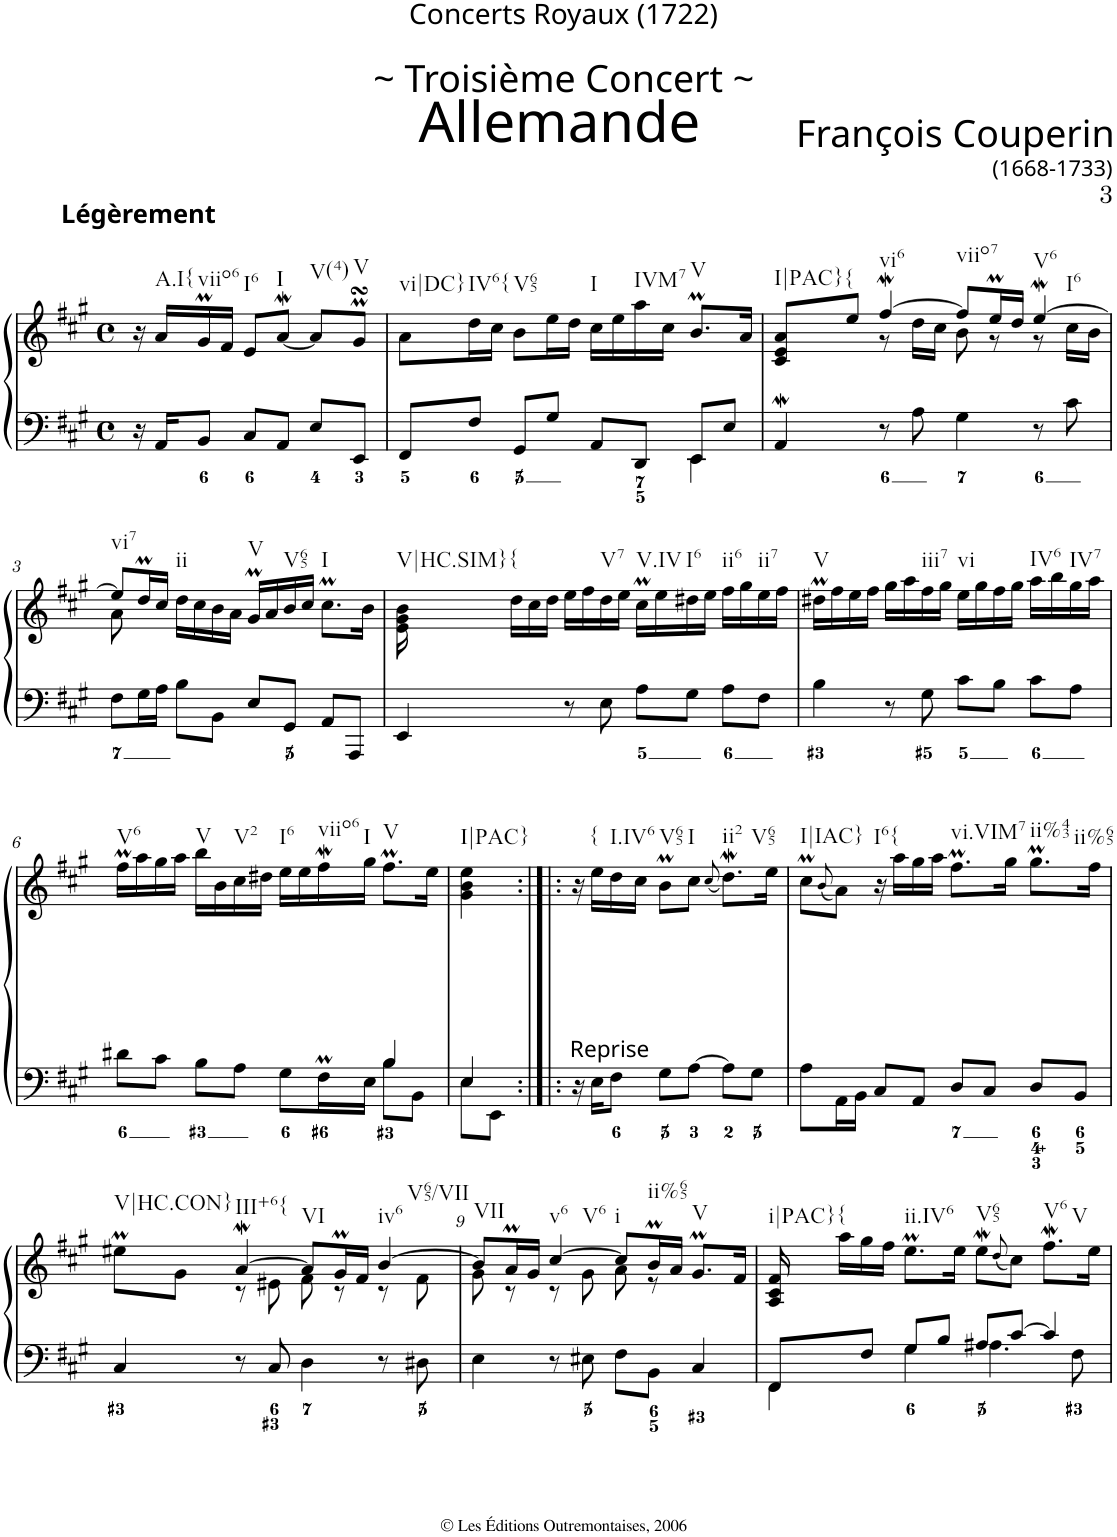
**kern	**kern
*part1	*part1
*staff2	*staff1
*I"Clavecin	*
*clefF4	*clefG2
*k[f#c#g#]	*k[f#c#g#]
*A:	*A:
*M4/4	*M4/4
*met(c)	*met(c)
=	=
!	!LO:TX:a:B:t=Légèrement
16r	16r
!	!LO:TX:b:t=A.I{
16AA/KL	16a/LL
!	!LO:TX:b:t=viio6
8BB/J	16g#m/
.	16f#/JJ
!	!LO:TX:b:t=I6
8C#/L	8e/L
!	!LO:TX:b:t=I
8AA/J	[8aw/J
!	!LO:TX:b:t=V(4)
8E/L	8a/L]
!	!LO:TX:b:t=V
8EE/J	8g#sSsSm/J
=1	=1
*^	*
!	!	!LO:TX:b:t=vi|DC}
8FF#/L	2.ryy	8a\L
!	!	!LO:TX:b:t=IV6{
8F#/J	.	16dd\L
.	.	16cc#\JJ
!	!	!LO:TX:b:t=V65
8GG#/L	.	8b\L
8G#/J	.	16ee\L
.	.	16dd\JJ
!	!	!LO:TX:b:t=I
8AA/L	.	16cc#\LL
.	.	16ee\
!	!	!LO:TX:b:t=IVM7
8DD/J	.	16aa\
.	.	16cc#\JJ
!	!	!LO:TX:b:t=V
8EE/L	4EE\	8.bM/L
8E/J	.	.
.	.	16a/Jk
*v	*v	*
=2	=2
*	*^
!	!LO:TX:b:t=I|PAC}	!
4AAw/	8c#/ 8e/ 8a/L	4ryy
!	!LO:TX:b:t={	!
.	8ee/J	.
!	!LO:TX:b:t=vi6	!
8r	[>4ff#W/	8r
8A\	.	16dd\LL
.	.	16cc#\JJ
!	!LO:TX:b:t=viio7	!
4G#\	8ff#/L]	8b\
.	16eeM/L	8r
.	16dd/JJ	.
!	!LO:TX:b:t=V6	!
!	!LO:TX:b:t=I6	!
8r	[>4eeW/	8r
8c#\	.	16cc#\LL
.	.	16b\JJ
!!LO:LB:g=z	!!
=3	=3	=3
!	!LO:TX:b:t=vi7	!
8F#\L	8ee/L]	8a\
16G#\L	16ddM/L	2..ryy
16A\JJ	16cc#/JJ	.
!	!LO:TX:b:t=ii	!
8B\L	16dd\LL	.
.	16cc#\	.
8BB\J	16b\	.
.	16a\JJ	.
!	!LO:TX:b:t=V	!
8E/L	16g#m/LL	.
.	16a/	.
!	!LO:TX:b:t=V65	!
8GG#/J	16b/	.
.	16cc#/JJ	.
!	!LO:TX:b:t=I	!
8AA/L	8.cc#m\L	.
8AAA/J	.	.
.	16b\Jk	.
*	*v	*v
=4	=4
!	!LO:TX:b:t=V|HC.SIM}
4EE/	16e\ 16g#\ 16b\
!	!LO:TX:b:t={
.	16dd\LL
.	16cc#\
.	16dd\JJ
8r	16ee\LL
.	16ff#\
!	!LO:TX:b:t=V7
8E\	16dd\
.	16ee\JJ
!	!LO:TX:b:t=V.IV
8A\L	16cc#m\LL
.	16ee\
!	!LO:TX:b:t=I6
8G#\J	16dd#X\
.	16ee\JJ
!	!LO:TX:b:t=ii6
8A\L	16ff#\LL
.	16gg#\
!	!LO:TX:b:t=ii7
8F#\J	16ee\
.	16ff#\JJ
=5	=5
!	!LO:TX:b:t=V
4B\	16dd#Xm\LL
.	16ff#\
.	16ee\
.	16ff#\JJ
8r	16gg#\LL
.	16aa\
!	!LO:TX:b:t=iii7
8G#\	16ff#\
.	16gg#\JJ
!	!LO:TX:b:t=vi
8c#\L	16ee\LL
.	16gg#\
8B\J	16ff#\
.	16gg#\JJ
!	!LO:TX:b:t=IV6
8c#\L	16aa\LL
.	16bb\
!	!LO:TX:b:t=IV7
8A\J	16gg#\
.	16aa\JJ
!!LO:LB:g=z
=6	=6
*^	*
!	!	!LO:TX:b:t=V6
8d#X\L	2.ryy	16ff#M\LL
.	.	16aa\
8c#\J	.	16gg#\
.	.	16aa\JJ
!	!	!LO:TX:b:t=V
8B\L	.	16bb\LL
.	.	16b\
!	!	!LO:TX:b:t=V2
8A\J	.	16cc#\
.	.	16dd#X\JJ
!	!	!LO:TX:b:t=I6
8G#\L	.	16ee\LL
.	.	16ee\
!	!	!LO:TX:b:t=viio6
16F#M\L	.	16ff#W\
!	!	!LO:TX:b:t=I
16E\JJ	.	16gg#\JJ
!	!	!LO:TX:b:t=V
4B/	8B\L	8.ff#M\L
.	8BB\J	.
.	.	16ee\Jk
=7	=7	=7
!	!	!LO:TX:b:t=I|PAC}
4E/	8E\L	4g#\ 4b\ 4ee\
.	8EE\J	.
=7X1:|!|:	=7X1:|!|:	=7X1:|!|:
!	!	!LO:TX:b:t=Reprise
*v	*v	*
16r	16r
!	!LO:TX:b:t={
16E\KL	16ee\LL
!	!LO:TX:b:t=I.IV6
8F#\J	16dd\
.	16cc#\JJ
!	!LO:TX:b:t=V65
8G#\L	8bM\L
!	!LO:TX:b:t=I
[8A\J	8cc#\J
.	(<8qcc#/
!	!LO:TX:b:t=ii2
!	!LO:TX:b:t=V65
8A\L]	8.ddw\L)
8G#\J	.
.	16ee\Jk
=8	=8
!	!LO:TX:b:t=I|IAC}
8A\L	8cc#m\L
.	(<8qb/
16AA\L	8a\J)
16BB\JJ	.
!	!LO:TX:b:t=I6{
8C#/L	16r
.	16aa\LL
8AA/J	16gg#\
.	16aa\JJ
!	!LO:TX:b:t=vi.VIM7
8D/L	8.ff#M\L
8C#/J	.
.	16gg#\Jk
!	!LO:TX:b:t=ii%43
!	!LO:TX:b:t=ii%65
8D/L	8.gg#m\L
8BB/J	.
.	16ff#\Jk
!!LO:LB:g=z
=8X2	=8X2
*	*^
!	!LO:TX:b:t=V|HC.CON}	!
4C#/	8ee#Xm\L	4ryy
.	8g#\J	.
!	!LO:TX:b:t=III+6{	!
8r	[>4aw/	8r
8C#/	.	8e#X\
!	!LO:TX:b:t=VI	!
4D\	8a/L]	8f#\
.	16g#m/L	8r
.	16f#/JJ	.
!	!LO:TX:b:t=iv6	!
!	!LO:TX:b:t=V65/VII	!
8r	[>4b/	8r
8D#X\	.	8f#\
=9	=9	=9
!	!LO:TX:b:t=VII	!
4E\	8b/L]	8g#\
.	16aM/L	8r
.	16g#/JJ	.
!	!LO:TX:b:t=v6	!
!	!LO:TX:b:t=V6	!
8r	[>4cc#/	8r
8E#X\	.	8g#\
!	!LO:TX:b:t=i	!
8F#\L	8cc#/L]	8a\
!	!LO:TX:b:t=ii%65	!
8BB\J	16bM/L	8r
.	16a/JJ	.
!	!LO:TX:b:t=V	!
4C#/	8.g#m/L	4ryy
.	16f#/Jk	.
*	*v	*v
=10	=10
*^	*
!	!	!LO:TX:b:t=i|PAC}
8FF#/L	4FF#\	16A/ 16c#/ 16f#/
!	!	!LO:TX:b:t={
.	.	16aa\LL
8F#/J	.	16gg#\
.	.	16ff#\JJ
!	!	!LO:TX:b:t=ii.IV6
8G#/L	4G#\	8.eeM\L
8B/J	.	.
.	.	16ee\Jk
!	!	!LO:TX:b:t=V65
8A#X/L	4.A#\	8eeW\L
.	.	(<8qdd/
[>8c#/J	.	8cc#\J)
!	!	!LO:TX:b:t=V6
!	!	!LO:TX:b:t=V
4c#/]	.	8.ff#W\L
.	8F#\	.
.	.	16ee\Jk
*v	*v	*
=	=
*-	*-
